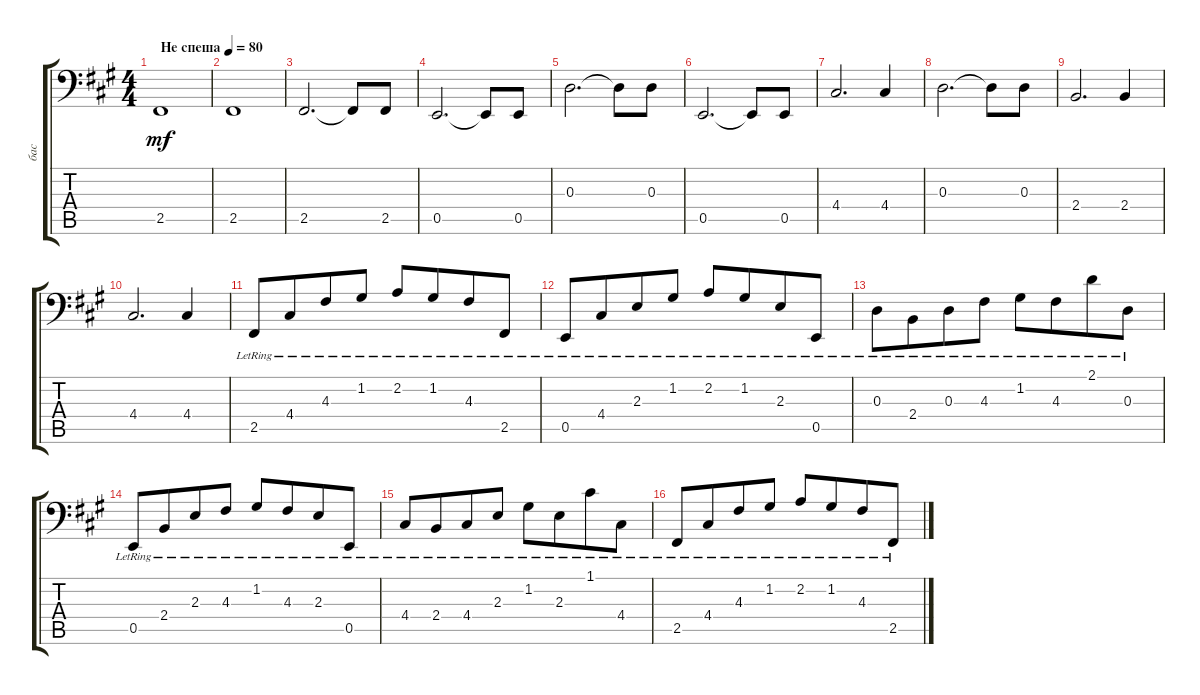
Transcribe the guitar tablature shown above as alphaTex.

\track ("бас" "бас") {instrument electricbasspick}
\staff {score tabs}
\tuning (C3 G2 D2 A1 E1 B0) {hide}
\ts (4 4)
\tempo (80 "Не спеша")
\clef f4
\ks f#minor
2.5.1{dy mf instrument electricbasspick} |
2.5.1 |
2.5.2{d} 2.5{t}.8 2.5.8 |
0.5.2{d} 0.5{t}.8 0.5.8 |
0.3.2{d} 0.3{t}.8 0.3.8 |
0.5.2{d} 0.5{t}.8 0.5.8 |
4.4.2{d} 4.4.4 |
0.3.2{d} 0.3{t}.8 0.3.8 |
2.4.2{d} 2.4.4 |
4.4.2{d} 4.4.4 |
2.5{lr}.8 4.4{lr}.8{beam merge} 4.3{lr}.8 1.2{lr}.8 2.2{lr}.8 1.2{lr}.8{beam merge} 4.3{lr}.8 2.5{lr}.8 |
0.5{lr}.8 4.4{lr}.8{beam merge} 2.3{lr}.8 1.2{lr}.8 2.2{lr}.8 1.2{lr}.8{beam merge} 2.3{lr}.8 0.5{lr}.8 |
0.3{lr}.8 2.4{lr}.8{beam merge} 0.3{lr}.8 4.3{lr}.8 1.2{lr}.8 4.3{lr}.8{beam merge} 2.1{lr}.8 0.3{lr}.8 |
0.5{lr}.8 2.4{lr}.8{beam merge} 2.3{lr}.8 4.3{lr}.8 1.2{lr}.8 4.3{lr}.8{beam merge} 2.3{lr}.8 0.5{lr}.8 |
4.4{lr}.8 2.4{lr}.8{beam merge} 4.4{lr}.8 2.3{lr}.8 1.2{lr}.8 2.3{lr}.8{beam merge} 1.1{lr}.8 4.4{lr}.8 |
2.5{lr}.8 4.4{lr}.8{beam merge} 4.3{lr}.8 1.2{lr}.8 2.2{lr}.8 1.2{lr}.8{beam merge} 4.3{lr}.8 2.5{lr}.8
